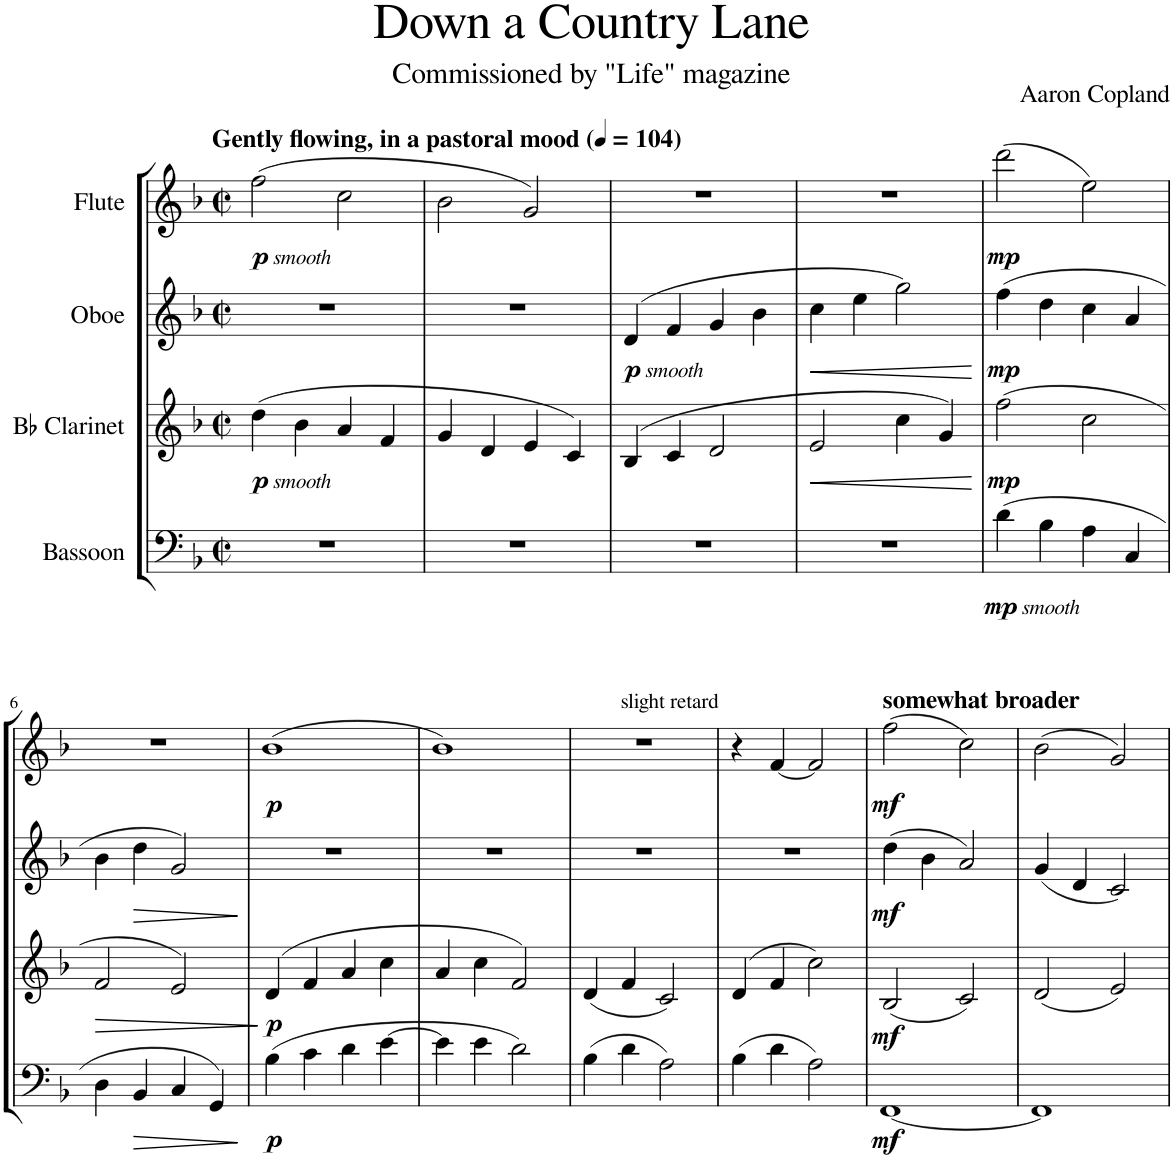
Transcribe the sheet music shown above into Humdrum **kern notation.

**kern	**dynam	**kern	**dynam	**kern	**dynam	**kern	**dynam
*part4	*part4	*part3	*part3	*part2	*part2	*part1	*part1
*staff4	*staff4	*staff3	*staff3	*staff2	*staff2	*staff1	*staff1
*I"Bassoon	*	*I"Bb Clarinet	*	*I"Oboe	*	*I"Flute	*
*I'Bsn	*	*I'Cl	*	*I'Ob	*	*I'Fl	*
*clefF4	*	*clefG2	*	*clefG2	*	*clefG2	*
*	*	*ITrd1c2	*	*	*	*	*
*k[b-]	*	*k[b-]	*	*k[b-]	*	*k[b-]	*
*M2/2	*	*M2/2	*	*M2/2	*	*M2/2	*
*met(c|)	*	*met(c|)	*	*met(c|)	*	*met(c|)	*
*MM104	*	*MM104	*	*MM104	*	*MM104	*
=1	=1	=1	=1	=1	=1	=1	=1
!	!	!	!	!	!	!LO:TX:a:B:t=Gently flowing, in a pastoral mood	!
!	!	!	!LO:DY:b	!	!	!	!
!	!	!	!LO:DY:n=1:b	!	!	!	!LO:DY:b
!	!	!	!	!	!	!	!LO:DY:n=1:b
1r	.	(4dd\	p other-dynamics	1r	.	(2ff\	p other-dynamics
.	.	4b-\	.	.	.	.	.
.	.	4a/	.	.	.	2cc\	.
.	.	4f/	.	.	.	.	.
=2	=2	=2	=2	=2	=2	=2	=2
1r	.	4g/	.	1r	.	2b-\	.
.	.	4d/	.	.	.	.	.
.	.	4e/	.	.	.	2g/)	.
.	.	4c/)	.	.	.	.	.
=3	=3	=3	=3	=3	=3	=3	=3
!	!	!	!	!	!LO:DY:b	!	!
!	!	!	!	!	!LO:DY:n=1:b	!	!
1r	.	(4B-/	.	(4d/	p other-dynamics	1r	.
.	.	4c/	.	4f/	.	.	.
.	.	2d/	.	4g/	.	.	.
.	.	.	.	4b-\	.	.	.
=4	=4	=4	=4	=4	=4	=4	=4
!	!	!	!LO:HP:b	!	!LO:HP:b	!	!
1r	.	2e/	<	4cc\	<	1r	.
.	.	.	.	4ee\	.	.	.
.	.	4cc\	.	2gg\)	.	.	.
.	.	4g/)	.	.	.	.	.
.	.	.	[	.	[	.	.
=5	=5	=5	=5	=5	=5	=5	=5
!	!LO:DY:b	!	!	!	!	!	!
!	!LO:DY:n=1:b	!	!LO:DY:b	!	!LO:DY:b	!	!LO:DY:b
(4d\	mp other-dynamics	(2ff\	mp	(4ff\	mp	(2ddd\	mp
4B-\	.	.	.	4dd\	.	.	.
4A\	.	2cc\	.	4cc\	.	2ee\)	.
4C/	.	.	.	4a/	.	.	.
!!LO:LB:g=z
=6	=6	=6	=6	=6	=6	=6	=6
!	!	!	!LO:HP:b	!	!	!	!
4D\	.	2f/	>	4b-\	.	1r	.
!	!LO:HP:b	!	!	!	!LO:HP:b	!	!
4BB-/	>	.	.	4dd\	>	.	.
4C/	.	2e/)	.	2g/)	.	.	.
4GG/)	.	.	.	.	.	.	.
.	]	.	]	.	]	.	.
=7	=7	=7	=7	=7	=7	=7	=7
!	!LO:DY:b	!	!LO:DY:b	!	!	!	!LO:DY:b
(4B-\	p	(4d/	p	1r	.	(1b-	p
4c\	.	4f/	.	.	.	.	.
4d\	.	4a/	.	.	.	.	.
[4e\	.	4cc\	.	.	.	.	.
=8	=8	=8	=8	=8	=8	=8	=8
4e\]	.	4a/	.	1r	.	1b-)	.
4e\	.	4cc\	.	.	.	.	.
2d\)	.	2f/)	.	.	.	.	.
=9	=9	=9	=9	=9	=9	=9	=9
*	*	*	*	*	*	*^	*
(4B-\	.	(4d/	.	1r	.	1r	4ryy	.
!	!	!	!	!	!	!	!LO:TX:a:t=slight retard	!
4d\	.	4f/	.	.	.	.	2.ryy	.
2A\)	.	2c/)	.	.	.	.	.	.
*	*	*	*	*	*	*v	*v	*
=10	=10	=10	=10	=10	=10	=10	=10
(4B-\	.	(4d/	.	1r	.	4r	.
4d\	.	4f/	.	.	.	[4f/	.
2A\)	.	2cc\)	.	.	.	2f/]	.
=11	=11	=11	=11	=11	=11	=11	=11
!	!	!	!	!	!	!LO:TX:a:B:t=somewhat broader	!
!	!LO:DY:b	!	!LO:DY:b	!	!LO:DY:b	!	!LO:DY:b
[1FF	mf	(2B-/	mf	(4dd\	mf	(2ff\	mf
.	.	.	.	4b-\	.	.	.
.	.	2c/)	.	2a/)	.	2cc\)	.
=12	=12	=12	=12	=12	=12	=12	=12
1FF]	.	(2d/	.	(4g/	.	(2b-\	.
.	.	.	.	4d/	.	.	.
.	.	2e/)	.	2c/)	.	2g/)	.
=	=	=	=	=	=	=	=
*-	*-	*-	*-	*-	*-	*-	*-
